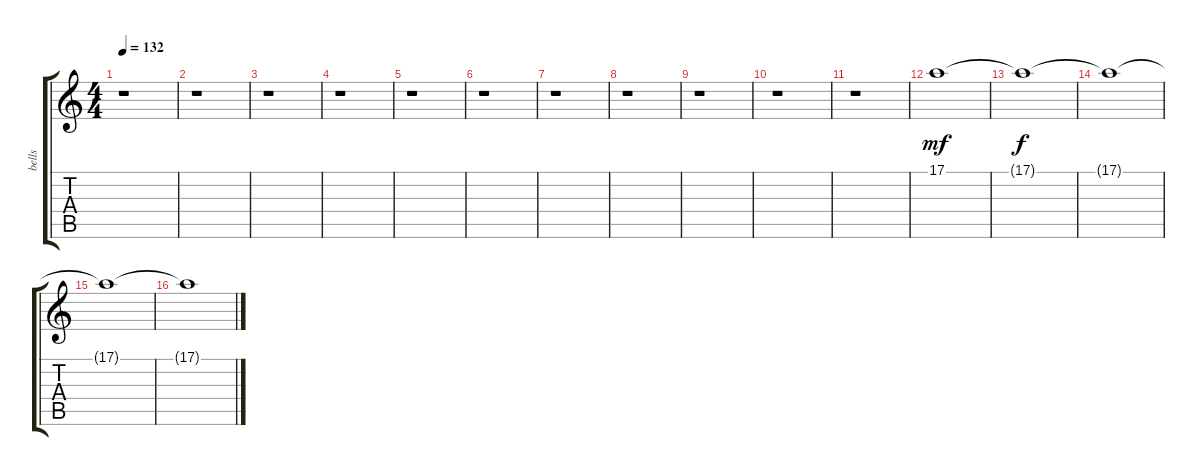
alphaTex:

\track ("bells" "bells") {instrument tubularbells}
\staff {score tabs}
\tuning (E4 B3 G3 D3 A2 E2) {hide}
\ts (4 4)
\tempo 132
\clef g2
\ks c
r.1{dy mf} |
r.1 |
r.1 |
r.1 |
r.1 |
r.1 |
r.1 |
r.1 |
r.1 |
r.1 |
r.1 |
17.1.1{volume 13} |
17.1{t}.1{dy f} |
17.1{t}.1 |
17.1{t}.1 |
17.1{t}.1
